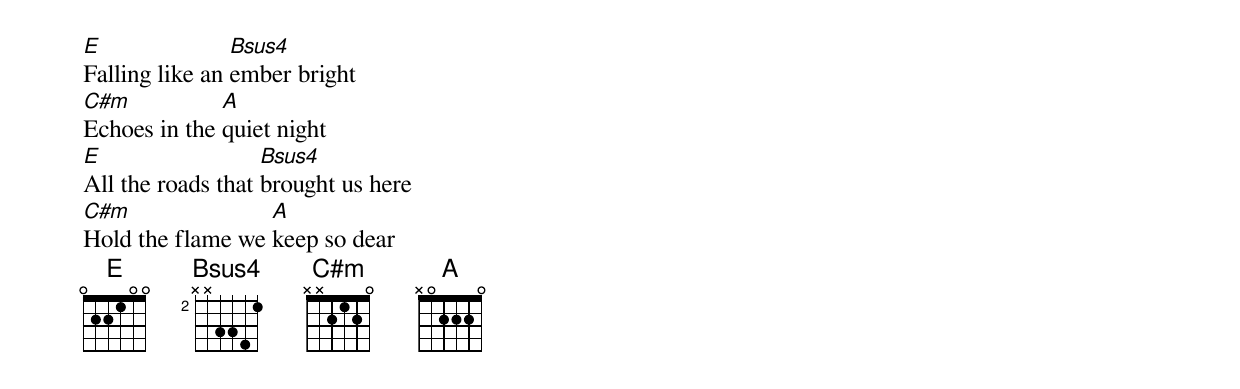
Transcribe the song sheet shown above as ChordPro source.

[E]Falling like an [Bsus4]ember bright
[C#m]Echoes in the [A]quiet night
[E]All the roads that [Bsus4]brought us here
[C#m]Hold the flame we [A]keep so dear
